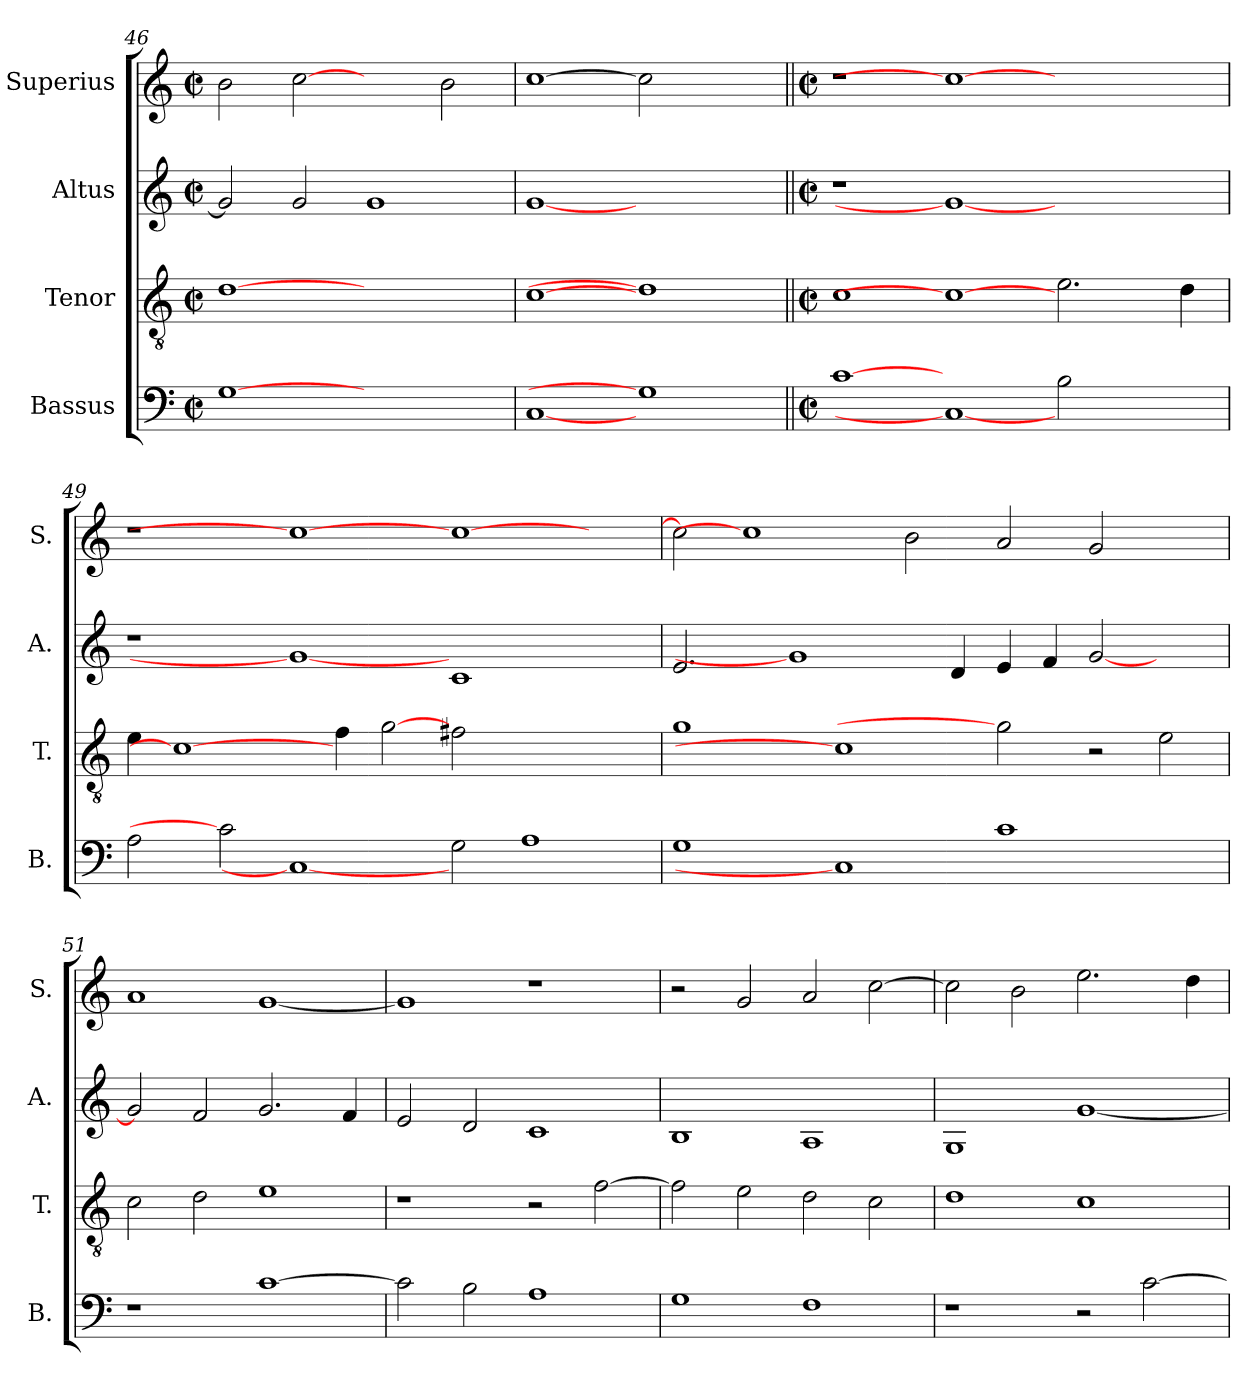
**kern	**kern	**kern	**kern
*part4	*part3	*part2	*part1
*staff4	*staff3	*staff2	*staff1
*I"Bassus	*I"Tenor	*I"Altus	*I"Superius
*I'B.	*I'T.	*I'A.	*I'S.
*clefF4	*clefGv2	*clefG2	*clefG2
*	*ITrd7c12	*	*
*k[]	*k[]	*k[]	*k[]
*C:	*C:	*C:	*C:
*M2/2	*M2/2	*M2/2	*M2/2
*met(c|)	*met(c|)	*met(c|)	*met(c|)
=46	=46	=46	=46
[1Gi	[1Di	2gi/]	2bi\
.	.	2gi/	[2cci
1ryy	1ryy	1gi	2ryy
.	.	.	2bi\
=47	=47	=47	=47
[1Ci	[1Ci	[1gi	[1cci
1Gi]	1Di]	1ryy	2cci]
.	.	.	2ryy
!!LO:PB:g=z
=48||	=48||	=48||	=48||
*M2/2	*M2/2	*M2/2	*M2/2
*met(c|)	*met(c|)	*met(c|)	*met(c|)
!	!	!LO:N:vis=1	!LO:N:vis=1
[1ci	1Ci	1r	1r
1Ci_	1Ci_	1gi_	1cci_
2Bi\	2.Ei\	1ryy	1ryy
2ryy	.	.	.
.	4Di\	.	.
=49	=49	=49	=49
2Ai\	4Ei\	1r	1r
.	1Ci_	.	.
2ci]	.	.	.
1Ci_	.	1gi_	1cci_
.	4Fi\	.	.
.	[2Gi	.	.
2Gi\	2F#Xi\	1ci	[>1cci
1Ai	1ryy	.	.
.	.	2ryy	2ryy
=50	=50	=50	=50
1Gi	1Gi	2.ei/	2cci\]
.	.	.	1cci]
.	.	1gi]	.
1Ci]	1Ci]	.	.
.	.	.	2bi\
.	.	4di/	.
1ci	2Gi]	4ei/	2ai/
.	.	4fi/	.
.	2r	[<2gi/	2gi/
2ryy	2Ei\	2ryy	2ryy
=51	=51	=51	=51
1r	2Ci\	2gi/]	1ai
.	2Di\	2fi/	.
[>1ci	1Ei	2.gi/	[<1gi
.	.	4fi/	.
=52	=52	=52	=52
2ci\]	1r	2ei/	1gi]
2Bi\	.	2di/	.
1Ai	2r	1ci	1r
.	[>2Fi\	.	.
!!LO:LB:g=z
=53	=53	=53	=53
1Gi	2Fi\]	1Bi	2r
.	2Ei\	.	2gi/
1Fi	2Di\	1Ai	2ai/
.	2Ci\	.	[>2cci\
=54	=54	=54	=54
1r	1Di	1Gi	2cci\]
.	.	.	2bi\
2r	1Ci	[<1gi	2.eei\
[>2ci\	.	.	.
.	.	.	4ddi\
=	=	=	=
*-	*-	*-	*-
